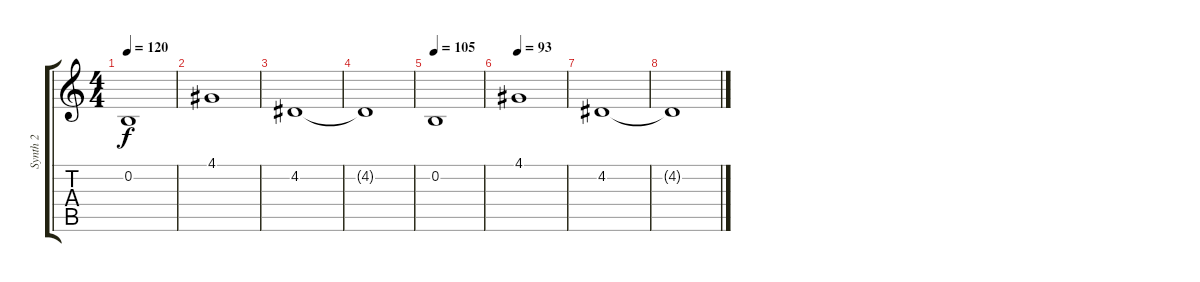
\track ("Synth 2" "Synth 2") {instrument lead1square}
\staff {score tabs}
\tuning (E4 B3 G3 D3 A2 E2) {hide}
\ts (4 4)
\tempo 120
\clef g2
\ks c
0.2.1{dy f} |
4.1.1 |
4.2.1 |
4.2{t}.1 |
\tempo 105
0.2.1 |
\tempo 93
4.1.1 |
4.2.1 |
4.2{t}.1
